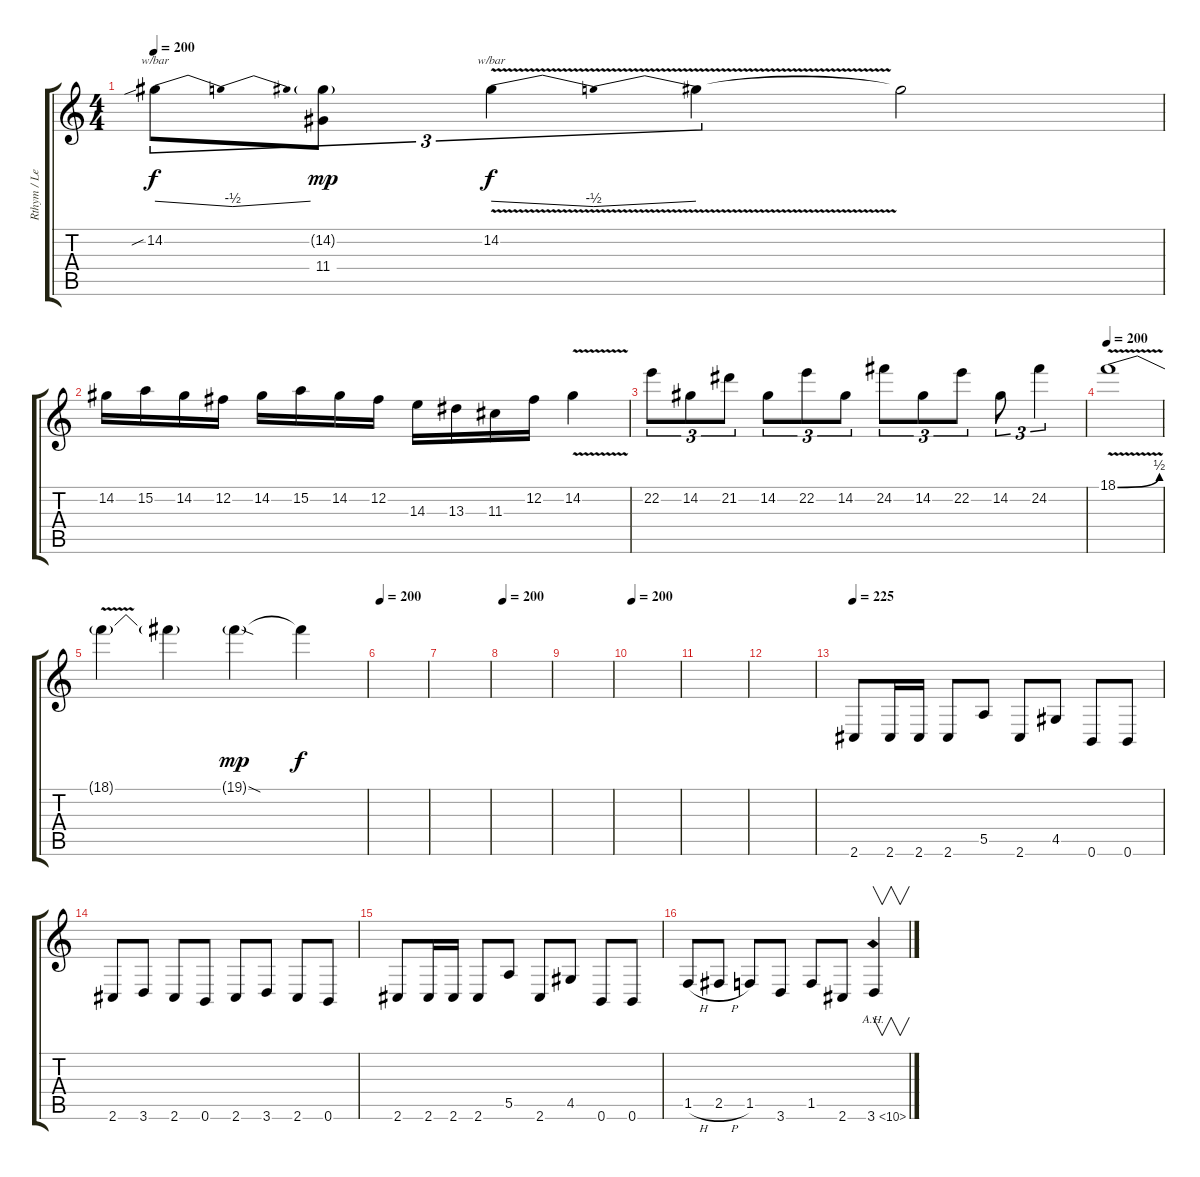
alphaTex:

\track ("Rthym / Lead 1" "Rthym / Le") {instrument distortionguitar}
\staff {score tabs}
\tuning (B3 Gb3 D3 A2 E2 B1) {hide}
\ts (4 4)
\tempo 200
\clef g2
\ks c
14.2{sib}.8{tu (3 2) tbe (dip default 0 0 30 -2 60 0) dy f} (14.2{g} 11.4).8{tu (3 2) dy mp} 14.2{v}.4{tu (3 2) tbe (dip default 0 0 30 -2 60 0) dy f} 14.2{t}.4{tu (3 2)} 14.2{t}.2 |
14.2.16 15.2.16 14.2.16 12.2.16 14.2.16 15.2.16 14.2.16 12.2.16 14.3.16 13.3.16 11.3.16 12.2.16 14.2{v}.4 |
22.2.8{tu (3 2)} 14.2.8{tu (3 2)} 21.2.8{tu (3 2)} 14.2.8{tu (3 2)} 22.2.8{tu (3 2)} 14.2.8{tu (3 2)} 24.2.8{tu (3 2)} 14.2.8{tu (3 2)} 22.2.8{tu (3 2)} 14.2.8{tu (3 2)} 24.2.4{tu (3 2)} |
\tempo 200
18.1{be (bend 0 0 60 2) v}.1 |
18.1{t}.4 18.1{t}.4 19.1{sod g}.4{dy mp} 19.1{t}.4{dy f} |
\tempo 200
|
|
\tempo 200
|
|
\tempo 200
|
|
|
\tempo 225
2.6.8 2.6.16 2.6.16 2.6.8 5.5.8 2.6.8 4.5.8 0.6.8 0.6.8 |
2.6.8 3.6.8 2.6.8 0.6.8 2.6.8 3.6.8 2.6.8 0.6.8 |
2.6.8 2.6.16 2.6.16 2.6.8 5.5.8 2.6.8 4.5.8 0.6.8 0.6.8 |
1.5{h}.8 2.5{h}.8 1.5.8 3.6.8 1.5.8 2.6.8 3.6{ah 7}.4{v}
